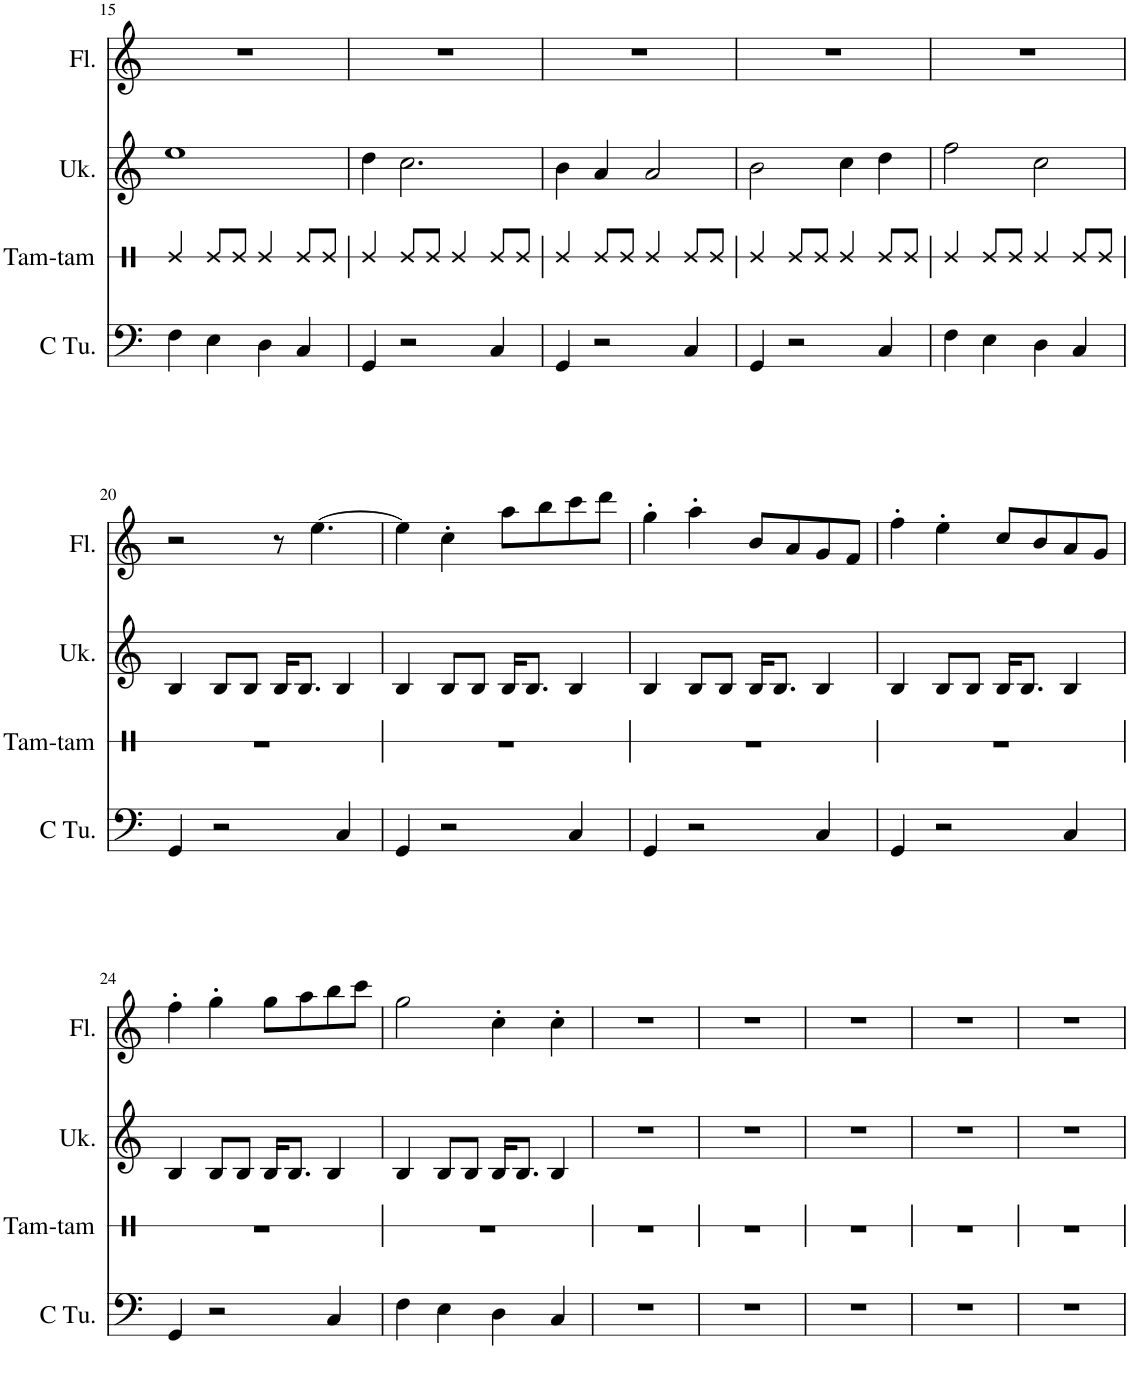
**kern	**kern	**kern	**kern
*part4	*part3	*part2	*part1
*staff4	*staff3	*staff2	*staff1
*I"C Tuba	*I"Tam-tam	*I"Ukulele	*I"Flute
*I'C Tu.	*I'Tam-tam	*I'Uk.	*I'Fl.
!!LO:PB:g=z
*clefF4	*clefX	*clefG2	*clefG2
*k[]	*k[]	*k[]	*k[]
*M4/4	*M4/4	*M4/4	*M4/4
=15	=15	=15	=15
4F\	4Re/	1ee	1r
4E\	8Re/L	.	.
.	8Re/J	.	.
4D\	4Re/	.	.
4C/	8Re/L	.	.
.	8Re/J	.	.
=16	=16	=16	=16
4GG/	4Re/	4dd\	1r
2r	8Re/L	2.cc\	.
.	8Re/J	.	.
.	4Re/	.	.
4C/	8Re/L	.	.
.	8Re/J	.	.
=17	=17	=17	=17
4GG/	4Re/	4b\	1r
2r	8Re/L	4a/	.
.	8Re/J	.	.
.	4Re/	2a/	.
4C/	8Re/L	.	.
.	8Re/J	.	.
=18	=18	=18	=18
4GG/	4Re/	2b\	1r
2r	8Re/L	.	.
.	8Re/J	.	.
.	4Re/	4cc\	.
4C/	8Re/L	4dd\	.
.	8Re/J	.	.
=19	=19	=19	=19
4F\	4Re/	2ff\	1r
4E\	8Re/L	.	.
.	8Re/J	.	.
4D\	4Re/	2cc\	.
4C/	8Re/L	.	.
.	8Re/J	.	.
!!LO:LB:g=z
=20	=20	=20	=20
4GG/	1r	4B/	2r
2r	.	8B/L	.
.	.	8B/J	.
.	.	16B/KL	8r
.	.	8.B/J	.
.	.	.	[4.ee\
4C/	.	4B/	.
=21	=21	=21	=21
4GG/	1r	4B/	4ee\]
2r	.	8B/L	4cc'\
.	.	8B/J	.
.	.	16B/KL	8aa\L
.	.	8.B/J	.
.	.	.	8bb\
4C/	.	4B/	8ccc\
.	.	.	8ddd\J
=22	=22	=22	=22
4GG/	1r	4B/	4gg'\
2r	.	8B/L	4aa'\
.	.	8B/J	.
.	.	16B/KL	8b/L
.	.	8.B/J	.
.	.	.	8a/
4C/	.	4B/	8g/
.	.	.	8f/J
=23	=23	=23	=23
4GG/	1r	4B/	4ff'\
2r	.	8B/L	4ee'\
.	.	8B/J	.
.	.	16B/KL	8cc/L
.	.	8.B/J	.
.	.	.	8b/
4C/	.	4B/	8a/
.	.	.	8g/J
!!LO:LB:g=z
=24	=24	=24	=24
4GG/	1r	4B/	4ff'\
2r	.	8B/L	4gg'\
.	.	8B/J	.
.	.	16B/KL	8gg\L
.	.	8.B/J	.
.	.	.	8aa\
4C/	.	4B/	8bb\
.	.	.	8ccc\J
=25	=25	=25	=25
4F\	1r	4B/	2gg\
4E\	.	8B/L	.
.	.	8B/J	.
4D\	.	16B/KL	4cc'\
.	.	8.B/J	.
4C/	.	4B/	4cc'\
=26	=26	=26	=26
1r	1r	1r	1r
=27	=27	=27	=27
1r	1r	1r	1r
=28	=28	=28	=28
1r	1r	1r	1r
=29	=29	=29	=29
1r	1r	1r	1r
=30	=30	=30	=30
1r	1r	1r	1r
=	=	=	=
*-	*-	*-	*-
